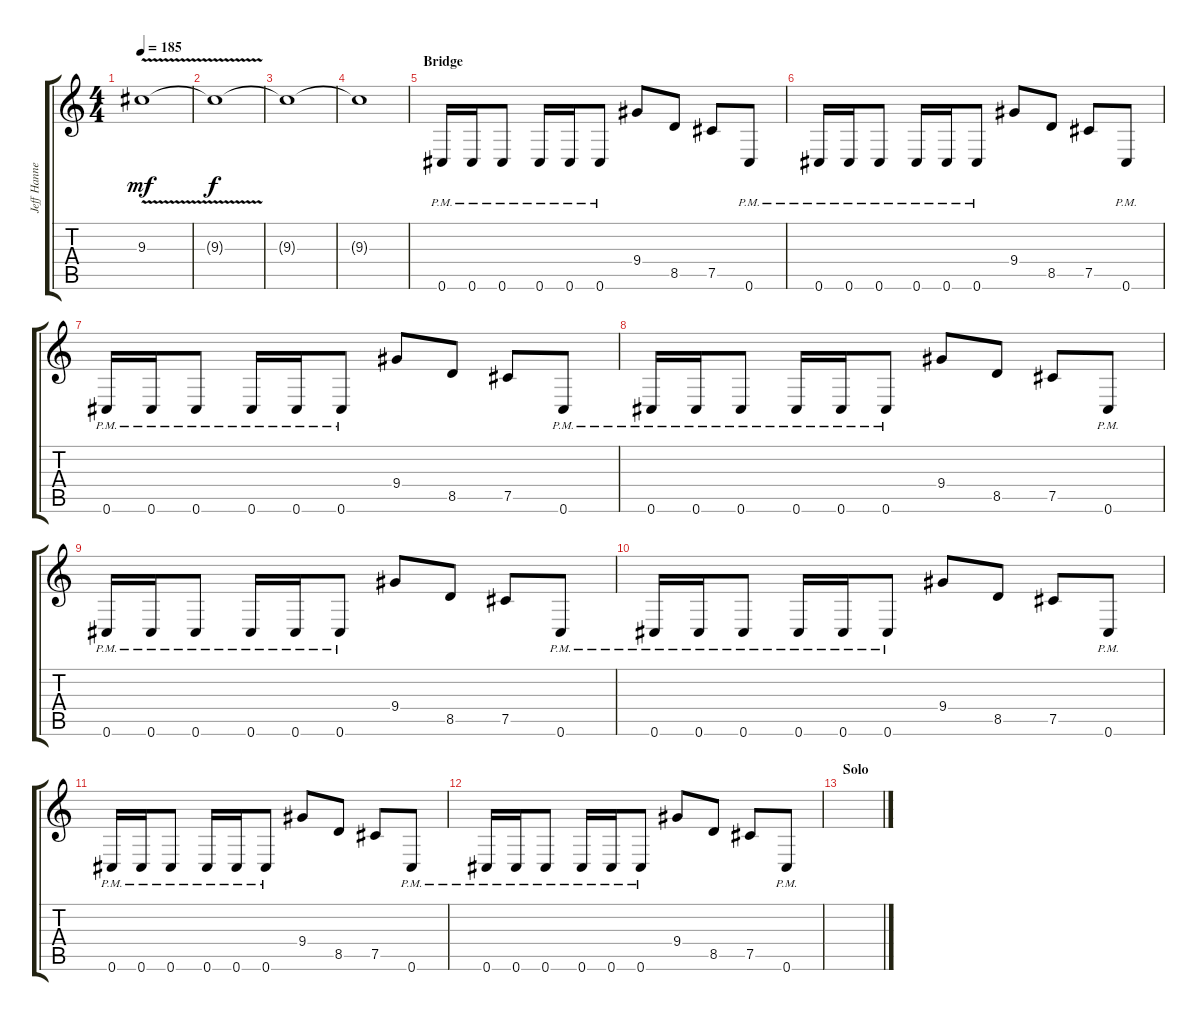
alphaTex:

\track ("Jeff Hanneman - Guitar" "Jeff Hanne") {instrument distortionguitar}
\staff {score tabs}
\tuning (Db4 Ab3 E3 B2 Gb2 Db2) {hide}
\ts (4 4)
\tempo 185
\clef g2
\ks c
9.3{v}.1{dy mf} |
9.3{t}.1{dy f} |
9.3{t}.1 |
9.3{t}.1 |
\section ("" "Bridge")
0.6{pm}.16{volume 12 instrument overdrivenguitar} 0.6{pm}.16 0.6{pm}.8 0.6{pm}.16 0.6{pm}.16 0.6{pm}.8 9.4.8 8.5.8 7.5.8 0.6{pm}.8 |
0.6{pm}.16 0.6{pm}.16 0.6{pm}.8 0.6{pm}.16 0.6{pm}.16 0.6{pm}.8 9.4.8 8.5.8 7.5.8 0.6{pm}.8 |
0.6{pm}.16 0.6{pm}.16 0.6{pm}.8 0.6{pm}.16 0.6{pm}.16 0.6{pm}.8 9.4.8 8.5.8 7.5.8 0.6{pm}.8 |
0.6{pm}.16 0.6{pm}.16 0.6{pm}.8 0.6{pm}.16 0.6{pm}.16 0.6{pm}.8 9.4.8 8.5.8 7.5.8 0.6{pm}.8 |
0.6{pm}.16 0.6{pm}.16 0.6{pm}.8 0.6{pm}.16 0.6{pm}.16 0.6{pm}.8 9.4.8 8.5.8 7.5.8 0.6{pm}.8 |
0.6{pm}.16 0.6{pm}.16 0.6{pm}.8 0.6{pm}.16 0.6{pm}.16 0.6{pm}.8 9.4.8 8.5.8 7.5.8 0.6{pm}.8 |
0.6{pm}.16 0.6{pm}.16 0.6{pm}.8 0.6{pm}.16 0.6{pm}.16 0.6{pm}.8 9.4.8 8.5.8 7.5.8 0.6{pm}.8 |
0.6{pm}.16 0.6{pm}.16 0.6{pm}.8 0.6{pm}.16 0.6{pm}.16 0.6{pm}.8 9.4.8 8.5.8 7.5.8 0.6{pm}.8 |
\section ("" "Solo")
